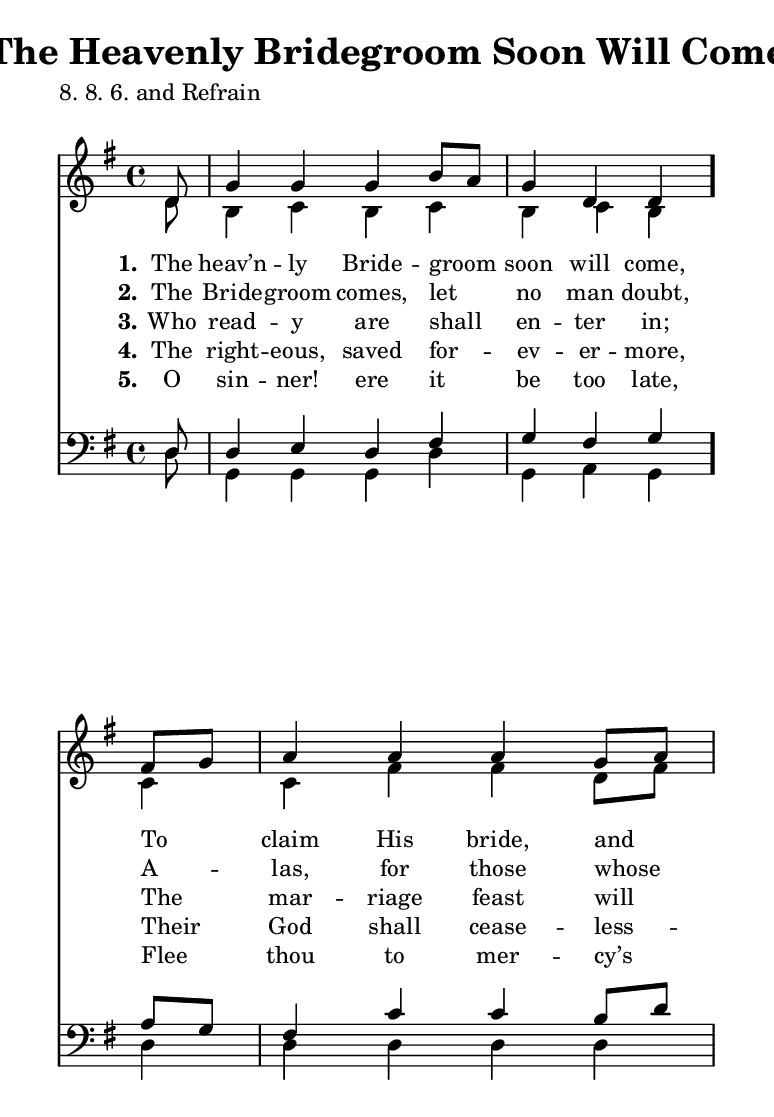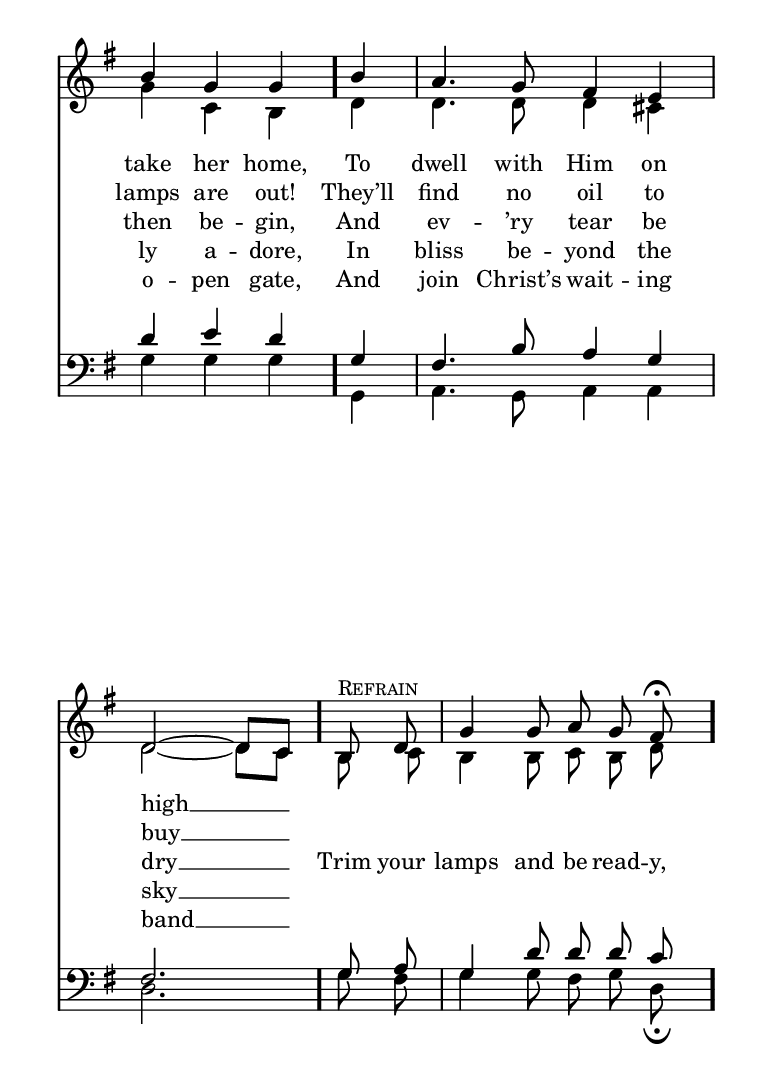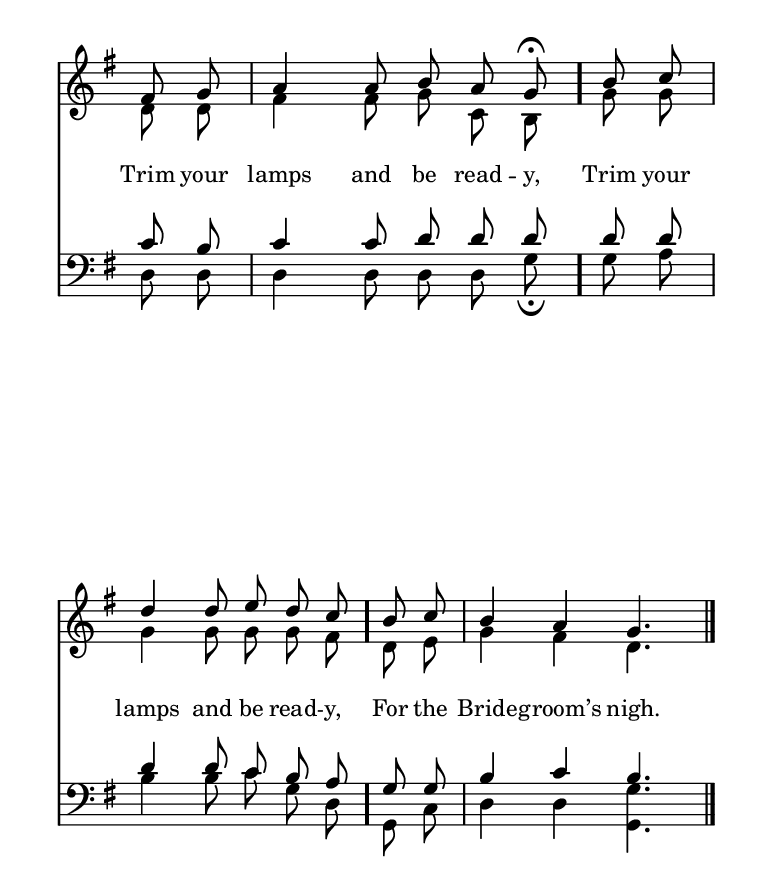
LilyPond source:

\include "common/global.ily"
\paper {
  \include "common/paper.ily"
  %ragged-bottom = ##t
  %ragged-last-bottom = ##t
  %systems-per-page = ##f
  %page-count = ##f
}

\header{
  hymnnumber = "41"
  title = "The Heavenly Bridegroom Soon Will Come"
  tunename = ""
  meter = "8. 8. 6. and Refrain"
  %poet = ""
  %composer = ""
  %copyright = ""
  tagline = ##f
}

% for fermata in MIDI
ta = { \tempo 4=78 }
tb = { \tempo 4=26 }

patternAA = { \ta c8 | c4 c4 c4 c8[ c8] | c4 c4 c4 }
patternAB = { \ta c8 | c4 c4 c4 c4      | c4 c4 c4 }
patternBA = { \ta c8[ c8] | c4 c4 c4 c8[ c8] | c4 c4 c4 }
patternBB = { \ta c4      | c4 c4 c4 c8[ c8] | c4 c4 c4 }
patternBC = { \ta c4      | c4 c4 c4 c4      | c4 c4 c4 }
patternCA = { \ta c4 | c4. c8 c4 c4 | c2 ~ c8[ c8] }
patternCB = { \ta c4 | c4. c8 c4 c4 | c2.          }
patternDA = { \ta c8 c8 | c4 c8 c8 c8 \tb c8 \ta }
patternDB = { \ta c8 c8 | c4 c8 c8 c8 c8 }
patternEA = { \ta c8 c8 | c4 c4 c4. }

global = {
  \include "common/overrides.ily"
  \override Staff.TimeSignature.style = #'()
  \time 4/4
  \override Score.MetronomeMark.transparent = ##t % hide all fermata changes too
  \ta
  \key g \major
  \partial 8
  \autoBeamOff
}

notesSoprano = {
\global
\relative c' {

  \changePitch \patternAA { d | g g g b a | g d d }
  \changePitch \patternBA { fis g | a a a g a | b g g }
  \changePitch \patternCA { b | a g fis e | d d c }

  << s^\markup { \small \caps "Refrain" }
  \changePitch \patternDA { b d | g g a g fis \fermata } >>
  \changePitch \patternDA { fis g | a a b a g \fermata }
  \changePitch \patternDB { b c | d d e d c }
  \changePitch \patternEA { b c | b a g }

  \bar "|."

}
}

notesAlto = {
\global
\relative e' {

  \changePitch \patternAB { d | b c b c | b c b }
  \changePitch \patternBB { c | c fis fis d fis | g c, b }
  \changePitch \patternCA { d | d d d cis | d d c }

  \changePitch \patternDA { b c | b b c b d }
  \changePitch \patternDA { d d | fis fis g c, b }
  \changePitch \patternDB { g' g | g g g g fis }
  \changePitch \patternEA { d e | g fis d }

}
}

notesTenor = {
\global
\relative a, {

  \changePitch \patternAB { d | d e d fis | g fis g }
  \changePitch \patternBA { a g | fis c' c b d | d e d }
  \changePitch \patternCB { g, | fis b a g | fis }

  \changePitch \patternDA { g a | g d' d d c }
  \changePitch \patternDA { c b | c c d d d }
  \changePitch \patternDB { d d | d d c b a }
  \changePitch \patternEA { g g | b c b }

}
}

notesBass = {
\global
\relative f {

  \changePitch \patternAB { d | g, g g d' | g, a g }
  \changePitch \patternBC { d' | d d d d | g g g }
  \changePitch \patternCB { g, | a g a a | d }

  \changePitch \patternDA { g fis | g g fis g d \fermata }
  \changePitch \patternDA { d d | d d d d g \fermata }
  \changePitch \patternDB { g a | b b c g d }
  \changePitch \patternEA { g, c | d d < g g, > }

}
}

Refrain = \lyricmode {

Trim your lamps and be read -- y, \bar "."
Trim your lamps and be read -- y, \bar "."
Trim your lamps and be read -- y, \bar "."
For the Bride -- groom’s nigh. \bar "."

}

wordsA = \lyricmode {
\set stanza = "1."

The heav’n -- ly Bride -- groom soon will come, \bar "."
To claim His bride, and take her home, \bar "."
To dwell with Him on high __ \bar "."

}

wordsB = \lyricmode {
\set stanza = "2."

The Bride -- groom comes, let no man doubt,
A -- las, for those whose lamps are out!
They’ll find no oil to buy __

}

wordsC = \lyricmode {
\set stanza = "3."

Who read -- y are shall en -- ter in;
The mar -- riage feast will then be -- gin,
And ev -- ’ry tear be dry __

\Refrain

}

wordsD = \lyricmode {
\set stanza = "4."

The right -- eous, saved for -- ev -- er -- more,
Their God shall cease -- less -- ly a -- dore,
In bliss be -- yond the sky __

}

wordsE = \lyricmode {
\set stanza = "5."

O sin -- ner! ere it be too late,
Flee thou to mer -- cy’s o -- pen gate,
And join Christ’s wait -- ing band __

}

\score {
  \context ChoirStaff <<
    \context Staff = upper <<
      \set ChoirStaff.systemStartDelimiter = #'SystemStartBar
      \context Voice  = sopranos { \voiceOne << \notesSoprano >> }
      \context Voice  = altos { \voiceTwo << \notesAlto >> }
      \context Lyrics = one   \lyricsto sopranos \wordsA
      \context Lyrics = two   \lyricsto sopranos \wordsB
      \context Lyrics = three \lyricsto sopranos \wordsC
      \context Lyrics = four  \lyricsto sopranos \wordsD
      \context Lyrics = five  \lyricsto sopranos \wordsE
    >>
    \context Staff = men <<
      \clef bass
      \context Voice  = tenors { \voiceOne << \notesTenor >> }
      \context Voice  = basses { \voiceTwo << \notesBass >> }
    >>
  >>
  \layout {
    \include "common/layout.ily"
  }
  \midi{
    \include "common/midi.ily"
  }
}

%\markup { \fill-line { \column {
%  \line{ \bold 5 \column { \wordsE } } \combine \null \vspace #0.4
%  \line{ \bold 6 \column { \wordsF } } \combine \null \vspace #0.4
%  \line{ \bold 7 \column { \wordsG } } \combine \null \vspace #0.4
%  \line{ \bold 8 \column { \wordsH } } \combine \null \vspace #0.4
%} } }

\version "2.18.0"  % necessary for upgrading to future LilyPond versions.

% vi:set et ts=2 sw=2 ai nocindent syntax=lilypond
